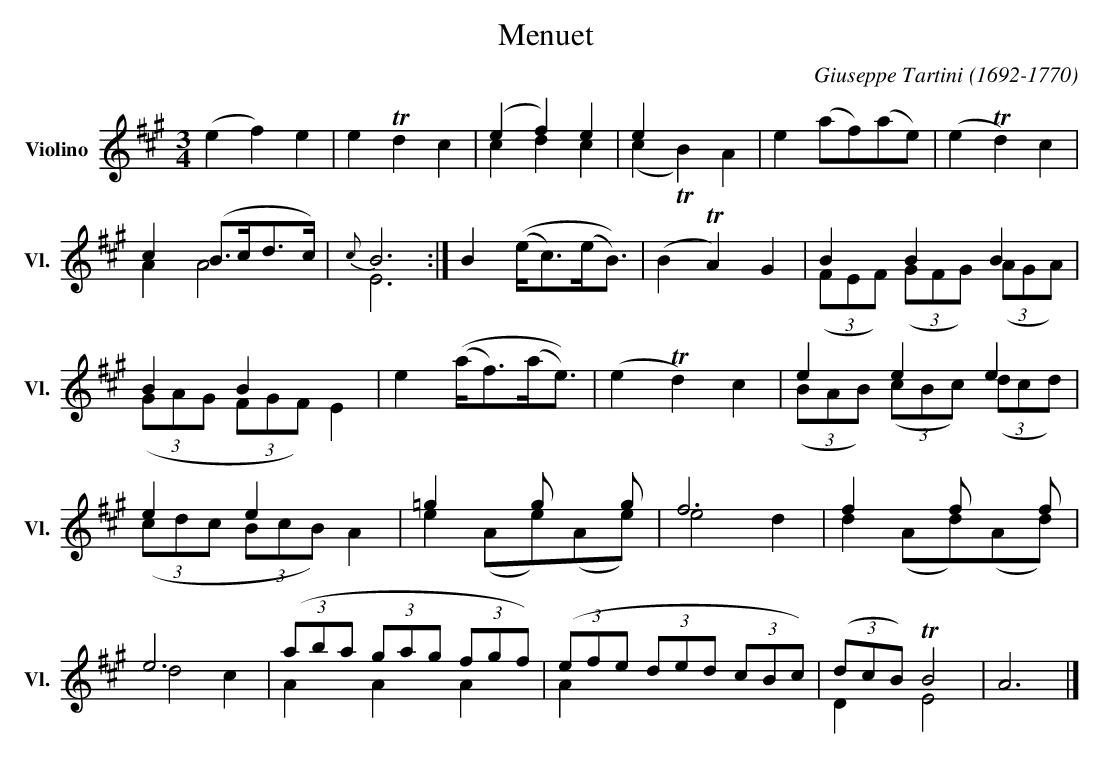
X:1
T:Menuet
C:Giuseppe Tartini (1692-1770)
M:3/4
L:1/4
K:A
V: 1 clef=treble name="Violino" sname="Vl."
%%staves  1
   (ef)e | e !trill! d c | (ef)e & cdc | e x2 & (c!trill!B)A | e (a/f/)(a/e/) | (e!trill!d)c | c (B/>c/d/>c/) & A A2 | {c}B3 & E3 :| B ((e/<c/)(e/<B/)) | (B !trill!A)G | \
   BBB & ((3F/E/F/) ((3G/F/G/) ((3A/G/A/) | BBx & ((3G/A/G/ (3F/G/F/) E | e ((a/<f/)(a/<e/)) | (e!trill!d)c | eee & ((3B/A/B/) ((3c/B/c/) ((3d/c/d/) | ee x & ((3c/d/c/ (3B/c/B/) A | =g x/g/ x/g/ & e (A/e/)(A/e/) | f3 & e2d | \
   f x/f/ x/f/ & d (A/d/)(A/d/) | e3 & d2c | ((3a/b/a/ (3g/a/g/ (3f/g/f/) & AAA| ((3e/f/e/ (3d/e/d/ (3c/B/c/) & Axx | ((3d/c/B/) !trill! B2 & DE2 | A3 |]
